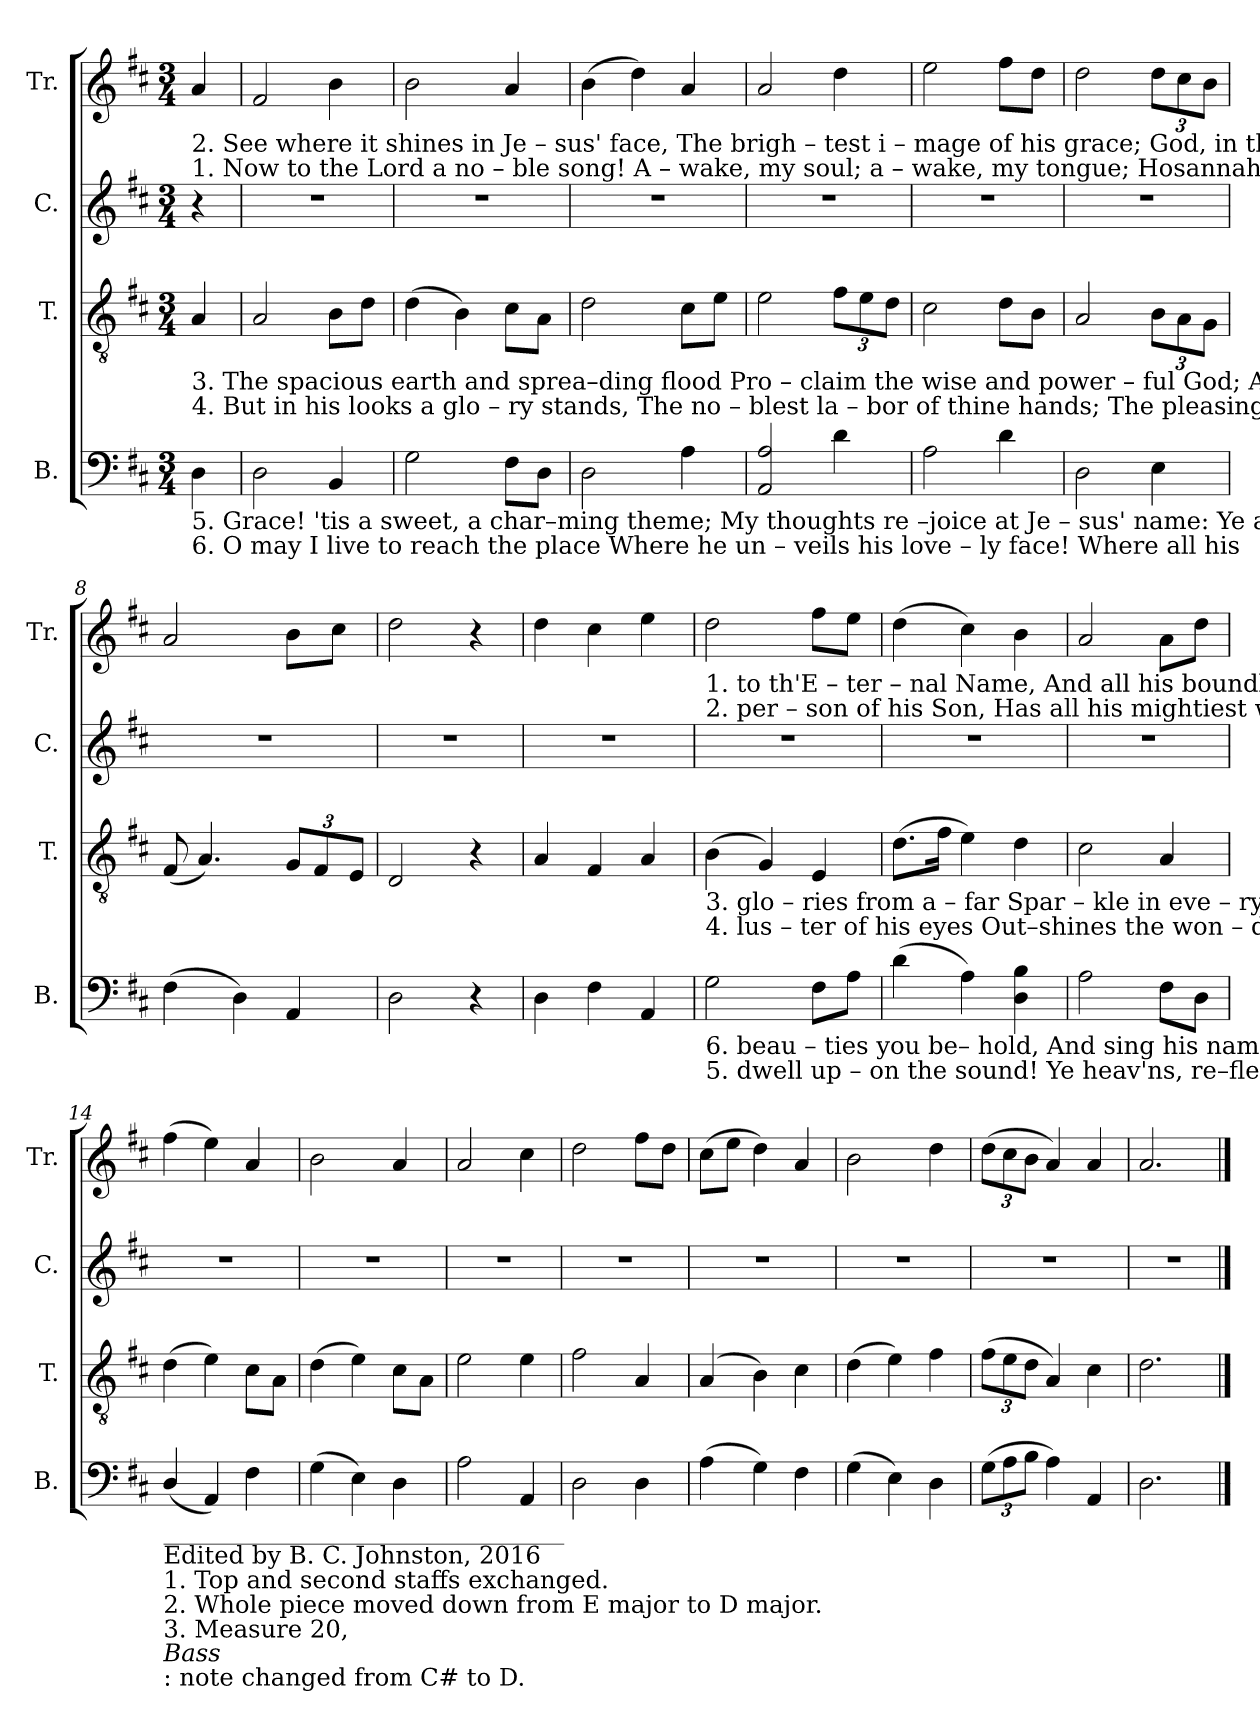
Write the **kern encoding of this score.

**kern	**kern	**kern	**kern
*part4	*part3	*part2	*part1
*staff4	*staff3	*staff2	*staff1
*I"B.	*I"T.	*I"C.	*I"Tr.
*I'B.	*I'T.	*I'C.	*I'Tr.
*clefF4	*clefGv2	*clefG2	*clefG2
*k[f#c#]	*k[f#c#]	*k[f#c#]	*k[f#c#]
*M3/4	*M3/4	*M3/4	*M3/4
*MM90	*MM90	*MM90	*MM90
=1	=1	=1	=1
!	!	!	!LO:TX:b:t=2. See  where  it      shines    in       Je   –   sus'      face,     The      brigh – test    i    –    mage      of             his       grace;       God, in the
!	!	!	!LO:TX:b:t=1. Now   to     the      Lord       a         no   –   ble      song!    A     –    wake,  my    soul;    a     –    wake,       my      tongue;      Hosannah
!	!LO:TX:b:t=3. The   spacious      earth   and    sprea–ding  flood     Pro  –  claim   the     wise   and        power –  ful          God;      And thy rich	!	!
!	!LO:TX:b:t=4. But    in     his         looks     a         glo   –   ry    stands,   The       no – blest      la   –   bor         of            thine    hands;    The pleasing	!	!
!LO:TX:b:t=5. Grace!  'tis   a       sweet,    a        char–ming   theme;   My   thoughts  re –joice    at            Je      –     sus'         name&colon;      Ye angels,	!	!	!
!LO:TX:b:t=6. O      may       I        live        to        reach   the    place      Where   he     un – veils    his         love  –      ly             face!   Where all his	!	!	!
4D\	4A/	4r	4a/
=2	=2	=2	=2
2D\	2A/	2.r	2f#/
4BB/	8B\L	.	4b\
.	8d\J	.	.
=3	=3	=3	=3
2G\	(4d\	2.r	2b\
.	4B\)	.	.
8F#\L	8c#\L	.	4a/
8D\J	8A\J	.	.
=4	=4	=4	=4
2D\	2d\	2.r	(4b\
.	.	.	4dd\)
4A\	8c#\L	.	4a/
.	8e\J	.	.
=5	=5	=5	=5
2AA/ 2A/	2e\	2.r	2a/
*	*Xbrackettup	*	*
4d\	12f#\L	.	4dd\
.	12e\	.	.
.	12d\J	.	.
=6	=6	=6	=6
2A\	2c#\	2.r	2ee\
4d\	8d\L	.	8ff#\L
.	8B\J	.	8dd\J
=7	=7	=7	=7
2D\	2A/	2.r	2dd\
*	*	*	*Xbrackettup
4E\	12B\L	.	12dd\L
.	12A\	.	12cc#\
.	12G\J	.	12b\J
=8	=8	=8	=8
(4F#\	(8F#/	2.r	2a/
.	4.A/)	.	.
4D\)	.	.	.
4AA/	12G/L	.	8b\L
.	12F#/	.	.
.	.	.	8cc#\J
.	12E/J	.	.
=9	=9	=9	=9
2D\	2D/	2.r	2dd\
4r	4r	.	4r
=10	=10	=10	=10
4D\	4A/	2.r	4dd\
4F#\	4F#/	.	4cc#\
4AA/	4A/	.	4ee\
!!LO:LB:g=z
=11	=11	=11	=11
!	!	!	!LO:TX:b:t=1. to       th'E –  ter    –   nal Name,  And   all   his   boundless   love  proclaim,  And    all          his   boundless   love        pro–claim.
!	!	!	!LO:TX:b:t=2. per – son     of           his   Son,     Has     all   his  mightiest  works  outdone.   Has     all          his   mightiest     works    out–done.
!	!LO:TX:b:t=3. glo – ries     from        a   –  far    Spar – kle     in        eve  –  ry      rolling  star,    Spar – kle       in     eve –  ry    rol    –     ling   star.	!	!
!	!LO:TX:b:t=4. lus – ter       of             his  eyes   Out–shines  the    won – ders  of  the  skies,  Out –shines   the  won–ders  of             the  skies..	!	!
!LO:TX:b:t=6. beau – ties   you        be– hold,   And   sing     his      name  to  harps  of  gold,    And  sing      his   name  to    harps        of    gold!	!	!	!
!LO:TX:b:t=5. dwell  up –  on        the  sound!  Ye     heav'ns,  re–flect    it   to   the ground!    Ye   heav'ns,  re– flect     it     to               the ground.	!	!	!
2G\	(4B\	2.r	2dd\
.	4G/)	.	.
8F#\L	4E/	.	8ff#\L
8A\J	.	.	8ee\J
=12	=12	=12	=12
(4d\	(8.d\L	2.r	(4dd\
.	16f#\Jk	.	.
4A\)	4e\)	.	4cc#\)
4D\ 4B\	4d\	.	4b\
=13	=13	=13	=13
2A\	2c#\	2.r	2a/
8F#\L	4A/	.	8a\L
8D\J	.	.	8dd\J
=14	=14	=14	=14
!LO:TX:b:t=_________________________________	!	!	!
!LO:TX:b:t=Edited by B. C. Johnston, 2016	!	!	!
!LO:TX:b:t=1. Top and second staffs exchanged.	!	!	!
!LO:TX:b:t=2. Whole piece moved down from E major to D major.	!	!	!
!LO:TX:b:t=3. Measure 20,	!	!	!
!LO:TX:b:i:t=Bass	!	!	!
!LO:TX:b:t=&colon; note changed from C# to D.	!	!	!
(4D/	(4d\	2.r	(4ff#\
4AA/)	4e\)	.	4ee\)
4F#\	8c#\L	.	4a/
.	8A\J	.	.
=15	=15	=15	=15
(4G\	(4d\	2.r	2b\
4E\)	4e\)	.	.
4D\	8c#\L	.	4a/
.	8A\J	.	.
=16	=16	=16	=16
2A\	2e\	2.r	2a/
4AA/	4e\	.	4cc#\
=17	=17	=17	=17
2D\	2f#\	2.r	2dd\
4D\	4A/	.	8ff#\L
.	.	.	8dd\J
=18	=18	=18	=18
(4A\	(4A/	2.r	(8cc#\L
.	.	.	8ee\J
4G\)	4B\)	.	4dd\)
4F#\	4c#\	.	4a/
=19	=19	=19	=19
(4G\	(4d\	2.r	2b\
4E\)	4e\)	.	.
4D\	4f#\	.	4dd\
=20	=20	=20	=20
*Xbrackettup	*	*	*
(12G\L	(12f#\L	2.r	(12dd\L
12A\	12e\	.	12cc#\
12B\J	12d\J	.	12b\J
4A\)	4A/)	.	4a/)
4AA/	4c#\	.	4a/
=21	=21	=21	=21
2.D\	2.d\	2.r	2.a/
==	==	==	==
*-	*-	*-	*-
